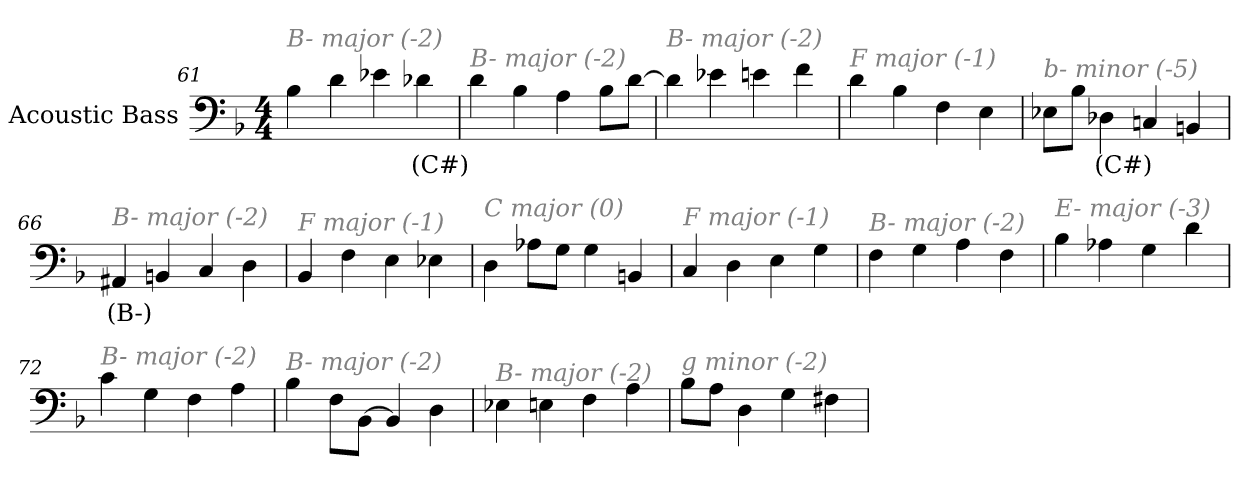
**kern	**text
*part1	*part1
*staff1	*staff1
*I"Acoustic Bass	*
*clefF4	*
*ITrd7c12	*
*k[b-]	*
*F:	*
*M4/4	*
=61	=61
!LO:TX:i:color=#808080:t=B- major (-2)	!
4BB-	.
4D	.
4E-X	.
4D-Xi	(C#)
=62	=62
!LO:TX:i:color=#808080:t=B- major (-2)	!
4D	.
4BB-	.
4AA	.
8BB-L	.
[8DJ	.
=63	=63
!LO:TX:i:color=#808080:t=B- major (-2)	!
4D]	.
4E-X	.
4En	.
4F	.
=64	=64
!LO:TX:i:color=#808080:t=F major (-1)	!
4D	.
4BB-	.
4FF	.
4EE	.
=65	=65
!LO:TX:i:color=#808080:t=b- minor (-5)	!
8EE-XL	.
8BB-J	.
4DD-Xi	(C#)
4CCn	.
4BBBn	.
=66	=66
!LO:TX:i:color=#808080:t=B- major (-2)	!
4AAA#Xj	(B-)
4BBBn	.
4CC	.
4DD	.
=67	=67
!LO:TX:i:color=#808080:t=F major (-1)	!
4BBB-	.
4FF	.
4EE	.
4EE-X	.
=68	=68
!LO:TX:i:color=#808080:t=C major (0)	!
4DD	.
8AA-XL	.
8GGJ	.
4GG	.
4BBBn	.
=69	=69
!LO:TX:i:color=#808080:t=F major (-1)	!
4CC	.
4DD	.
4EE	.
4GG	.
=70	=70
!LO:TX:i:color=#808080:t=B- major (-2)	!
4FF	.
4GG	.
4AA	.
4FF	.
=71	=71
!LO:TX:i:color=#808080:t=E- major (-3)	!
4BB-	.
4AA-X	.
4GG	.
4D	.
=72	=72
!LO:TX:i:color=#808080:t=B- major (-2)	!
4C	.
4GG	.
4FF	.
4AA	.
=73	=73
!LO:TX:i:color=#808080:t=B- major (-2)	!
4BB-	.
8FFL	.
[8BBB-J	.
4BBB-]	.
4DD	.
=74	=74
!LO:TX:i:color=#808080:t=B- major (-2)	!
4EE-X	.
4EEn	.
4FF	.
4AA	.
=75	=75
!LO:TX:i:color=#808080:t=g minor (-2)	!
8BB-L	.
8AAJ	.
4DD	.
4GG	.
4FF#X	.
=	=
*-	*-
